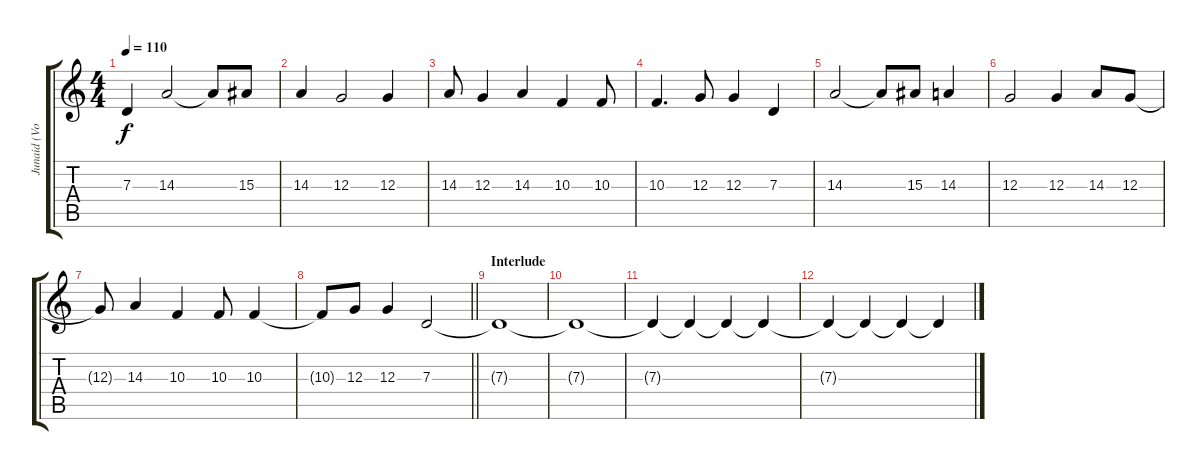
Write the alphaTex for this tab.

\track ("Junaid (Vocals)" "Junaid (Vo") {instrument acousticgrandpiano}
\staff {score tabs}
\tuning (E4 B3 G3 D3 A2 D2) {hide}
\ts (4 4)
\tempo 110
\clef g2
\ks c
7.3.4{dy f instrument distortionguitar} 14.3.2 14.3{t}.8 15.3.8 |
14.3.4 12.3.2 12.3.4 |
14.3.8 12.3.4 14.3.4 10.3.4 10.3.8 |
10.3.4{d} 12.3.8 12.3.4 7.3.4 |
14.3.2 14.3{t}.8 15.3.8 14.3.4 |
12.3.2 12.3.4 14.3.8 12.3.8 |
12.3{t}.8 14.3.4 10.3.4 10.3.8 10.3.4 |
\barLineRight lightlight
10.3{t}.8 12.3.8 12.3.4 7.3.2{volume 0 instrument distortionguitar} |
\section ("" "Interlude")
7.3{t}.1 |
7.3{t}.1 |
7.3{t}.4 7.3{t}.4 7.3{t}.4 7.3{t}.4 |
7.3{t}.4 7.3{t}.4 7.3{t}.4 7.3{t}.4
